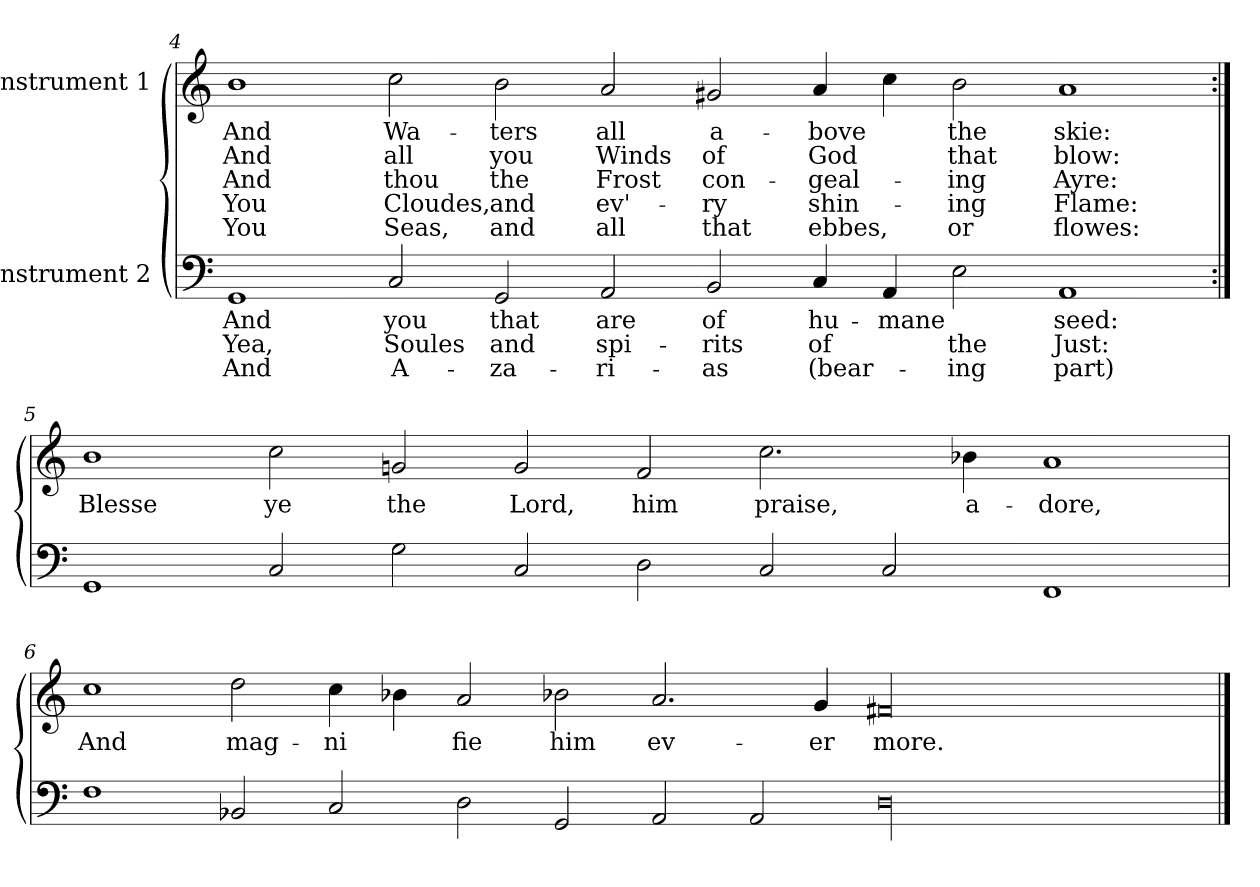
**kern	**text	**text	**text	**kern	**text	**text	**text	**text	**text
*part2	*part2	*part2	*part2	*part1	*part1	*part1	*part1	*part1	*part1
*staff2	*staff2	*staff2	*staff2	*staff1	*staff1	*staff1	*staff1	*staff1	*staff1
*I"Instrument 2	*	*	*	*I"Instrument 1	*	*	*	*	*
*clefF4	*	*	*	*clefG2	*	*	*	*	*
*k[]	*	*	*	*k[]	*	*	*	*	*
*C:	*	*	*	*C:	*	*	*	*	*
=4	=4	=4	=4	=4	=4	=4	=4	=4	=4
!	!LO:LY:b:rj	!LO:LY:b:rj	!LO:LY:b:rj	!	!LO:LY:b:cj	!LO:LY:b:cj	!LO:LY:b:cj	!LO:LY:b:cj	!LO:LY:b:cj
1GG	And	Yea,	And	1b	And	And	And	You	You
!	!LO:LY:b:rj	!LO:LY:b:rj	!LO:LY:b:rj	!	!LO:LY:b:cj	!LO:LY:b:cj	!LO:LY:b:cj	!LO:LY:b:cj	!LO:LY:b:cj
2C/	you	Soules	A-	2cc\	Wa-	-all	thou	Cloudes,	Seas,
!	!LO:LY:b:rj	!LO:LY:b:rj	!LO:LY:b:rj	!	!LO:LY:b:cj	!LO:LY:b:cj	!LO:LY:b:cj	!LO:LY:b:cj	!LO:LY:b:cj
2GG/	-that	and	za-	2b\	ters	you	the	and	and
!	!LO:LY:b:rj	!LO:LY:b:rj	!LO:LY:b:rj	!	!LO:LY:b:cj	!LO:LY:b:cj	!LO:LY:b:cj	!LO:LY:b:cj	!LO:LY:b:cj
2AA/	-are	spi-	-ri-	2a/	all	Winds	Frost	ev'-	-all
!	!LO:LY:b:rj	!LO:LY:b:rj	!LO:LY:b:rj	!	!LO:LY:b:cj	!LO:LY:b:cj	!LO:LY:b:cj	!LO:LY:b:cj	!LO:LY:b:cj
2BB/	-of	rits	as	2g#X/	a-	-of	con-	-ry	that
!	!LO:LY:b:rj	!LO:LY:b:rj	!LO:LY:b:rj	!	!LO:LY:b:cj	!LO:LY:b:cj	!LO:LY:b:cj	!LO:LY:b:cj	!LO:LY:b:cj
4C/	hu-	-of	(bear-	4a/	bove	God	geal-	-shin-	-ebbes,
!	!LO:LY:b:rj	!LO:LY:b:rj	!LO:LY:b:rj	!	!LO:LY:b:cj	!LO:LY:b:cj	!LO:LY:b:cj	!LO:LY:b:cj	!LO:LY:b:cj
4AA/	-mane	.	.	4cc\	.	.	.	.	.
!	!LO:LY:b:rj	!LO:LY:b:rj	!LO:LY:b:rj	!	!LO:LY:b:cj	!LO:LY:b:cj	!LO:LY:b:cj	!LO:LY:b:cj	!LO:LY:b:cj
2E\	.	the	ing	2b\	the	that	ing	ing	or
!	!LO:LY:b:rj	!LO:LY:b:rj	!LO:LY:b:rj	!	!LO:LY:b:cj	!LO:LY:b:cj	!LO:LY:b:cj	!LO:LY:b:cj	!LO:LY:b:cj
1AA	seed:	Just:	part)	1a	skie:	blow:	Ayre:	Flame:	flowes:
!!LO:LB:g=z
=5:|!	=5:|!	=5:|!	=5:|!	=5:|!	=5:|!	=5:|!	=5:|!	=5:|!	=5:|!
!	!LO:LY:b:rj	!	!	!	!LO:LY:b:cj	!	!	!	!
1GG	.	.	.	1b	Blesse	.	.	.	.
!	!LO:LY:b:rj	!	!	!	!LO:LY:b:cj	!	!	!	!
2C/	.	.	.	2cc\	ye	.	.	.	.
!	!LO:LY:b:rj	!	!	!	!LO:LY:b:cj	!	!	!	!
2G\	.	.	.	2gn/	the	.	.	.	.
!	!LO:LY:b:rj	!	!	!	!LO:LY:b:cj	!	!	!	!
2C/	.	.	.	2g/	Lord,	.	.	.	.
!	!LO:LY:b:rj	!	!	!	!LO:LY:b:cj	!	!	!	!
2D\	.	.	.	2f/	him	.	.	.	.
!	!LO:LY:b:rj	!	!	!	!LO:LY:b:cj	!	!	!	!
2C/	.	.	.	2.cc\	praise,	.	.	.	.
!	!LO:LY:b:rj	!	!	!	!	!	!	!	!
2C/	.	.	.	.	.	.	.	.	.
!	!	!	!	!	!LO:LY:b:cj	!	!	!	!
.	.	.	.	4b-X\	a-	.	.	.	.
!	!LO:LY:b:rj	!	!	!	!LO:LY:b:cj	!	!	!	!
1FF	.	.	.	1a	-dore,	.	.	.	.
=6	=6	=6	=6	=6	=6	=6	=6	=6	=6
!	!LO:LY:b:rj	!	!	!	!LO:LY:b:cj	!	!	!	!
1F	.	.	.	1cc	And	.	.	.	.
!	!LO:LY:b:rj	!	!	!	!LO:LY:b:cj	!	!	!	!
2BB-X/	.	.	.	2dd\	mag-	.	.	.	.
!	!LO:LY:b:rj	!	!	!	!LO:LY:b:cj	!	!	!	!
2C/	.	.	.	4cc\	-ni-	.	.	.	.
!	!	!	!	!	!LO:LY:b:cj	!	!	!	!
.	.	.	.	4b-X\	--	.	.	.	.
!	!LO:LY:b:rj	!	!	!	!LO:LY:b:cj	!	!	!	!
2D\	.	.	.	2a/	-fie	.	.	.	.
!	!LO:LY:b:rj	!	!	!	!LO:LY:b:cj	!	!	!	!
2GG/	.	.	.	2b-X\	him	.	.	.	.
!	!LO:LY:b:rj	!	!	!	!LO:LY:b:cj	!	!	!	!
2AA/	.	.	.	2.a/	ev-	.	.	.	.
!	!LO:LY:b:rj	!	!	!	!	!	!	!	!
2AA/	.	.	.	.	.	.	.	.	.
!	!	!	!	!	!LO:LY:b:cj	!	!	!	!
.	.	.	.	4g/	-er	.	.	.	.
!	!LO:LY:b:rj	!	!	!	!LO:LY:b:cj	!	!	!	!
00D	.	.	.	00f#X	more.	.	.	.	.
==	==	==	==	==	==	==	==	==	==
*-	*-	*-	*-	*-	*-	*-	*-	*-	*-
